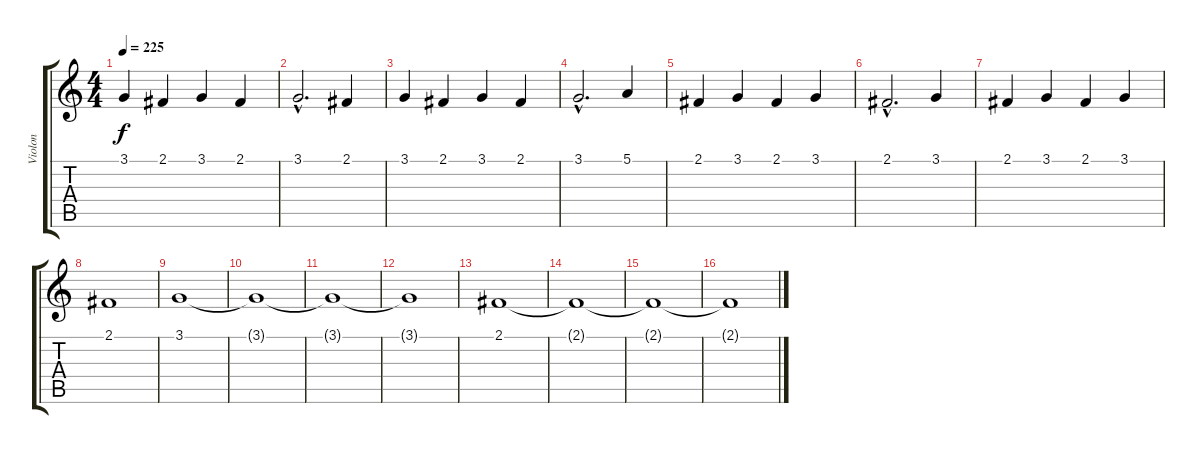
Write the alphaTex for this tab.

\track ("Violon" "Violon") {instrument violin}
\staff {score tabs}
\tuning (E4 B3 G3 D3 A2 E2) {hide}
\ts (4 4)
\tempo 225
\clef g2
\ks c
3.1.4{dy f} 2.1.4 3.1.4 2.1.4 |
3.1{hac}.2{d} 2.1.4 |
3.1.4 2.1.4 3.1.4 2.1.4 |
3.1{hac}.2{d} 5.1.4 |
2.1.4 3.1.4 2.1.4 3.1.4 |
2.1{hac}.2{d} 3.1.4 |
2.1.4 3.1.4 2.1.4 3.1.4 |
2.1.1 |
3.1.1 |
3.1{t}.1 |
3.1{t}.1 |
3.1{t}.1 |
2.1.1 |
2.1{t}.1 |
2.1{t}.1 |
2.1{t}.1
